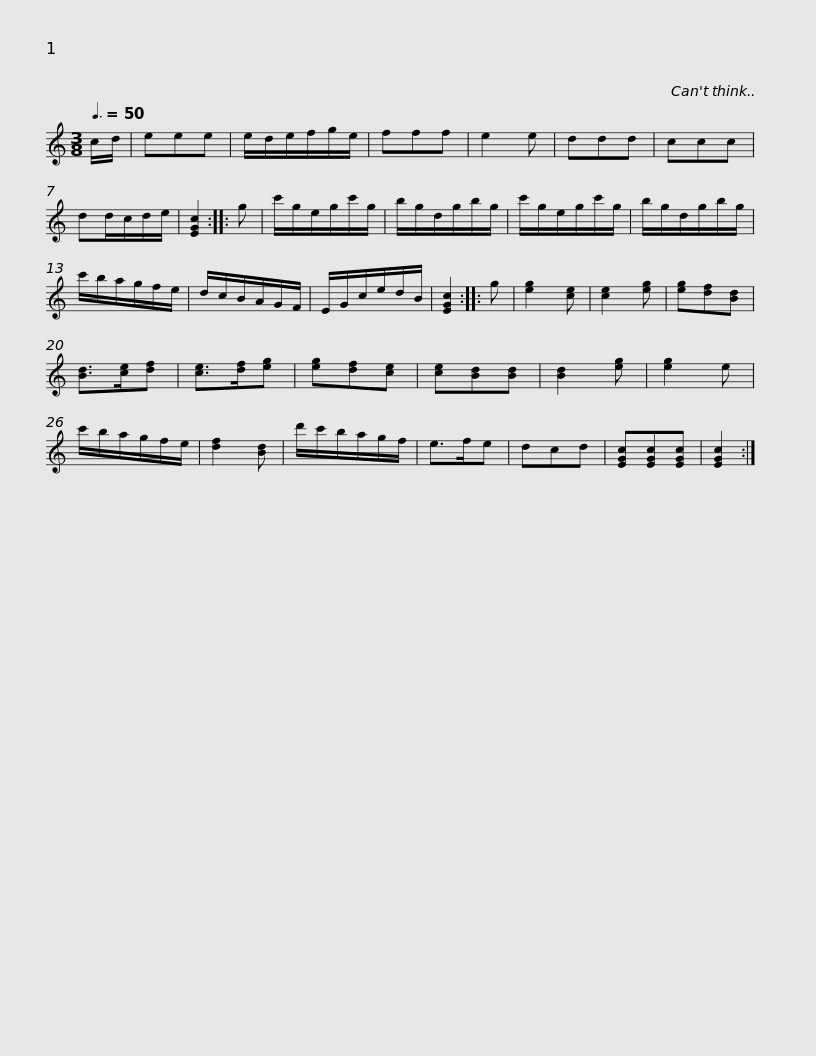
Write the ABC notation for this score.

X:1
L:1/8
Q:3/8=50
M:3/8
I:linebreak $
K:C
V:1 treble
V:1
 c/d/ | eee | e/d/e/f/g/e/ | fff | e2 e | %5
 ddd | ccc | dd/c/d/e/ | [EGc]2 ::$ g | %10
 c'/g/e/g/c'/g/ | b/g/d/g/b/g/ | c'/g/e/g/c'/g/ | b/g/d/g/b/g/ |$ c'/b/a/g/f/e/ | %15
 d/c/B/A/G/F/ | E/G/c/e/d/B/ | [EGc]2 ::$ g | [eg]2 [ce] | %20
 [ce]2 [eg] | [eg][df][Bd] | [Bd]>[ce][df] | [ce]>[df][eg] | [eg][df][ce] | %25
 [ce][Bd][Bd] | [Bd]2 [eg] | [eg]2 e |$ c'/b/a/g/f/e/ | [df]2 [Bd] | %30
 d'/c'/b/a/g/f/ | e>fe | dcd | [EGc][EGc][EGc] | [EGc]2 :| %35
